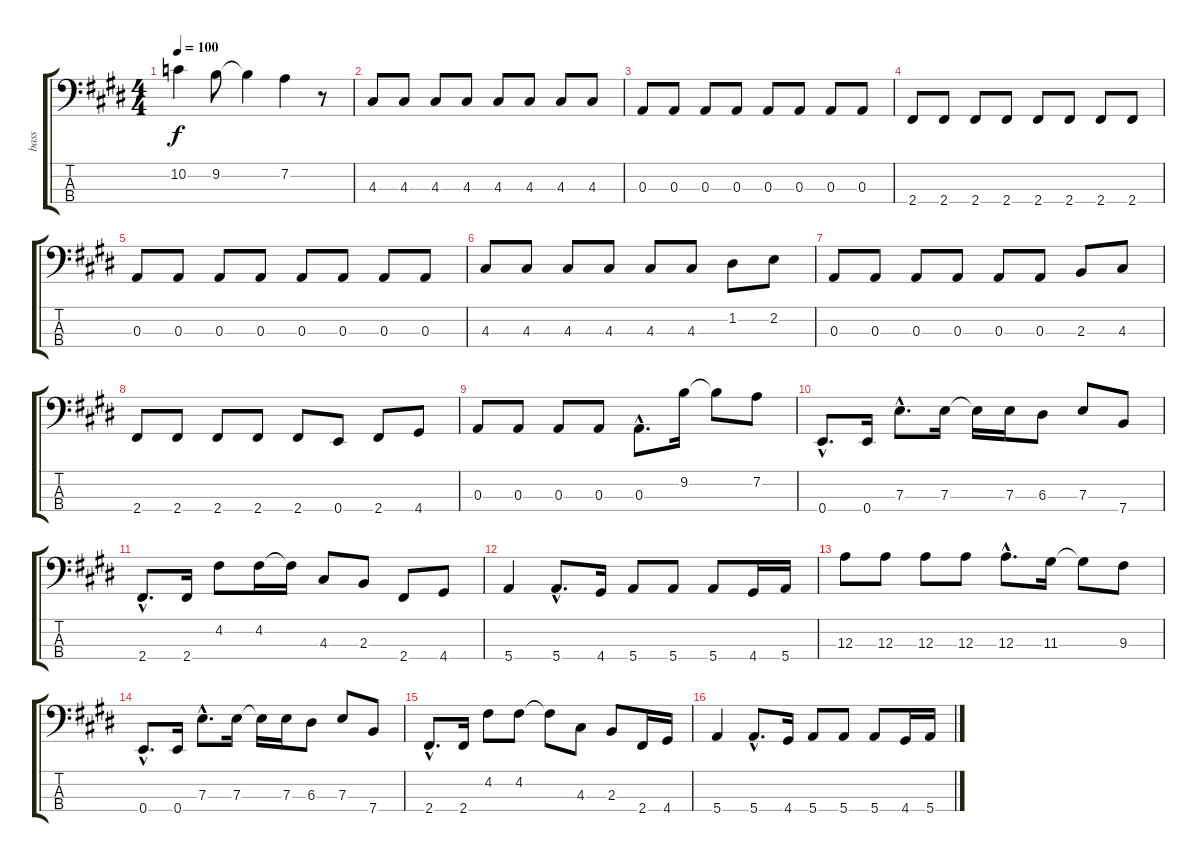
\track ("bass" "bass") {instrument slapbass2}
\staff {score tabs}
\tuning (G2 D2 A1 E1) {hide}
\ts (4 4)
\tempo 100
\clef f4
\ks e
10.2.4{dy f} 9.2.8 9.2{t}.4 7.2.4 r.8 |
4.3.8 4.3.8 4.3.8 4.3.8 4.3.8 4.3.8 4.3.8 4.3.8 |
0.3.8 0.3.8 0.3.8 0.3.8 0.3.8 0.3.8 0.3.8 0.3.8 |
2.4.8 2.4.8 2.4.8 2.4.8 2.4.8 2.4.8 2.4.8 2.4.8 |
0.3.8 0.3.8 0.3.8 0.3.8 0.3.8 0.3.8 0.3.8 0.3.8 |
4.3.8 4.3.8 4.3.8 4.3.8 4.3.8 4.3.8 1.2.8 2.2.8 |
0.3.8 0.3.8 0.3.8 0.3.8 0.3.8 0.3.8 2.3.8 4.3.8 |
2.4.8 2.4.8 2.4.8 2.4.8 2.4.8 0.4.8 2.4.8 4.4.8 |
0.3.8 0.3.8 0.3.8 0.3.8 0.3{hac}.8{d} 9.2.16 9.2{t}.8 7.2.8 |
0.4{hac}.8{d} 0.4.16 7.3{hac}.8{d} 7.3.16 7.3{t}.16 7.3.16 6.3.8 7.3.8 7.4.8 |
2.4{hac}.8{d} 2.4.16 4.2.8 4.2.16 4.2{t}.16 4.3.8 2.3.8 2.4.8 4.4.8 |
5.4.4 5.4{hac}.8{d} 4.4.16 5.4.8 5.4.8 5.4.8 4.4.16 5.4.16 |
12.3.8 12.3.8 12.3.8 12.3.8 12.3{hac}.8{d} 11.3.16 11.3{t}.8 9.3.8 |
0.4{hac}.8{d} 0.4.16 7.3{hac}.8{d} 7.3.16 7.3{t}.16 7.3.16 6.3.8 7.3.8 7.4.8 |
2.4{hac}.8{d} 2.4.16 4.2.8 4.2.8 4.2{t}.8 4.3.8 2.3.8 2.4.16 4.4.16 |
5.4.4 5.4{hac}.8{d} 4.4.16 5.4.8 5.4.8 5.4.8 4.4.16 5.4.16
